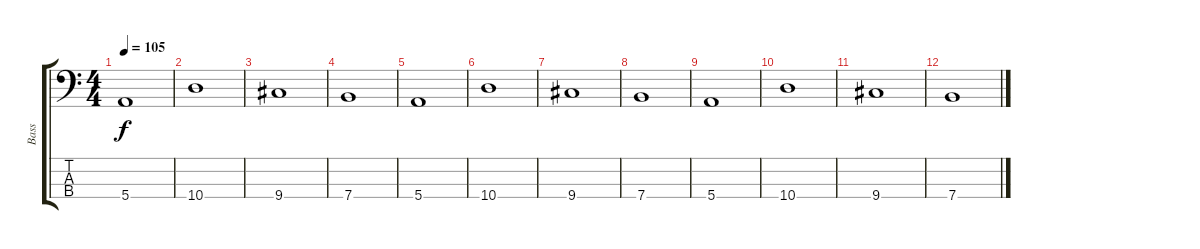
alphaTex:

\track ("Bass" "Bass") {instrument electricbassfinger}
\staff {score tabs}
\tuning (G2 D2 A1 E1) {hide}
\ts (4 4)
\tempo 105
\clef f4
\ks c
5.4.1{dy f} |
10.4.1 |
9.4.1 |
7.4.1 |
5.4.1 |
10.4.1 |
9.4.1 |
7.4.1 |
5.4.1 |
10.4.1 |
9.4.1 |
7.4.1
